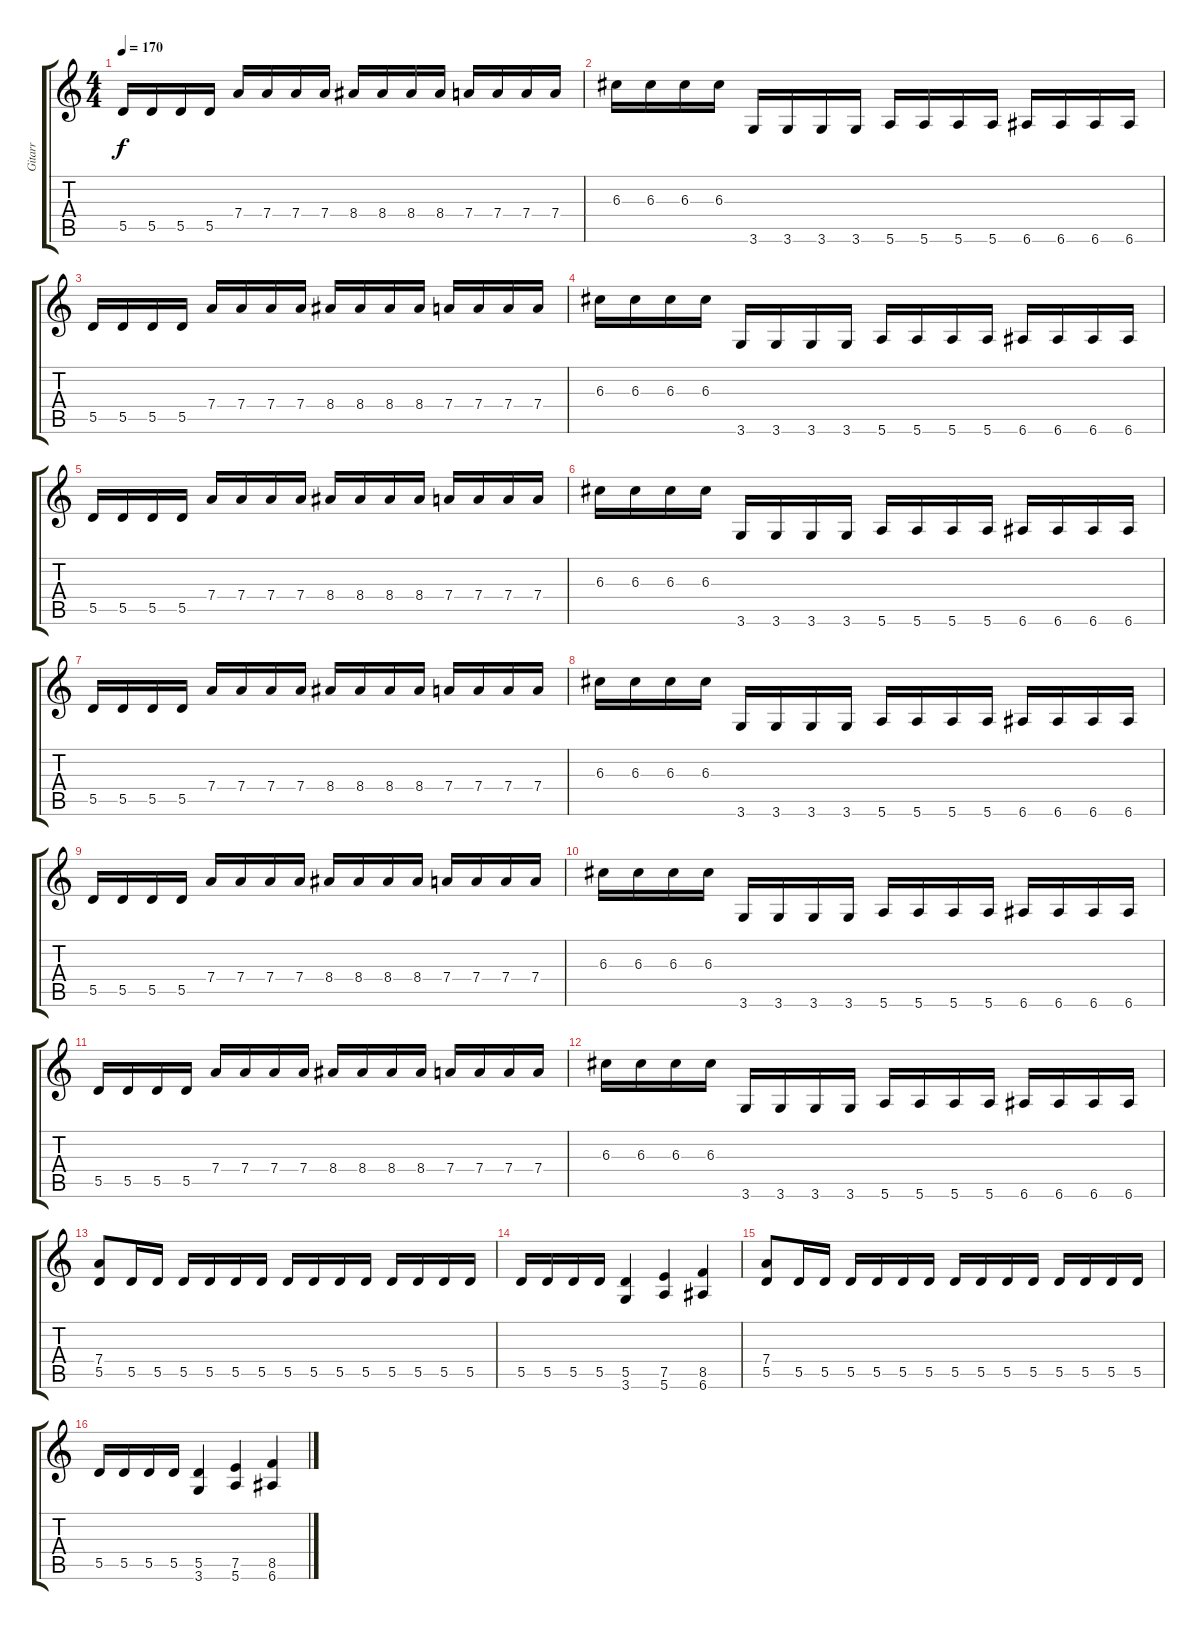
\track ("Gitarr" "Gitarr") {instrument distortionguitar}
\staff {score tabs}
\tuning (E4 B3 G3 D3 A2 E2) {hide}
\ts (4 4)
\tempo 170
\clef g2
\ks c
5.5.16{dy f instrument distortionguitar} 5.5.16 5.5.16 5.5.16 7.4.16 7.4.16 7.4.16 7.4.16 8.4.16 8.4.16 8.4.16 8.4.16 7.4.16 7.4.16 7.4.16 7.4.16 |
6.3.16 6.3.16 6.3.16 6.3.16 3.6.16 3.6.16 3.6.16 3.6.16 5.6.16 5.6.16 5.6.16 5.6.16 6.6.16 6.6.16 6.6.16 6.6.16 |
5.5.16 5.5.16 5.5.16 5.5.16 7.4.16 7.4.16 7.4.16 7.4.16 8.4.16 8.4.16 8.4.16 8.4.16 7.4.16 7.4.16 7.4.16 7.4.16 |
6.3.16 6.3.16 6.3.16 6.3.16 3.6.16 3.6.16 3.6.16 3.6.16 5.6.16 5.6.16 5.6.16 5.6.16 6.6.16 6.6.16 6.6.16 6.6.16 |
5.5.16 5.5.16 5.5.16 5.5.16 7.4.16 7.4.16 7.4.16 7.4.16 8.4.16 8.4.16 8.4.16 8.4.16 7.4.16 7.4.16 7.4.16 7.4.16 |
6.3.16 6.3.16 6.3.16 6.3.16 3.6.16 3.6.16 3.6.16 3.6.16 5.6.16 5.6.16 5.6.16 5.6.16 6.6.16 6.6.16 6.6.16 6.6.16 |
5.5.16 5.5.16 5.5.16 5.5.16 7.4.16 7.4.16 7.4.16 7.4.16 8.4.16 8.4.16 8.4.16 8.4.16 7.4.16 7.4.16 7.4.16 7.4.16 |
6.3.16 6.3.16 6.3.16 6.3.16 3.6.16 3.6.16 3.6.16 3.6.16 5.6.16 5.6.16 5.6.16 5.6.16 6.6.16 6.6.16 6.6.16 6.6.16 |
5.5.16 5.5.16 5.5.16 5.5.16 7.4.16 7.4.16 7.4.16 7.4.16 8.4.16 8.4.16 8.4.16 8.4.16 7.4.16 7.4.16 7.4.16 7.4.16 |
6.3.16 6.3.16 6.3.16 6.3.16 3.6.16 3.6.16 3.6.16 3.6.16 5.6.16 5.6.16 5.6.16 5.6.16 6.6.16 6.6.16 6.6.16 6.6.16 |
5.5.16 5.5.16 5.5.16 5.5.16 7.4.16 7.4.16 7.4.16 7.4.16 8.4.16 8.4.16 8.4.16 8.4.16 7.4.16 7.4.16 7.4.16 7.4.16 |
6.3.16 6.3.16 6.3.16 6.3.16 3.6.16 3.6.16 3.6.16 3.6.16 5.6.16 5.6.16 5.6.16 5.6.16 6.6.16 6.6.16 6.6.16 6.6.16 |
(7.4 5.5).8 5.5.16 5.5.16 5.5.16 5.5.16 5.5.16 5.5.16 5.5.16 5.5.16 5.5.16 5.5.16 5.5.16 5.5.16 5.5.16 5.5.16 |
5.5.16 5.5.16 5.5.16 5.5.16 (5.5 3.6).4 (7.5 5.6).4 (8.5 6.6).4 |
(7.4 5.5).8 5.5.16 5.5.16 5.5.16 5.5.16 5.5.16 5.5.16 5.5.16 5.5.16 5.5.16 5.5.16 5.5.16 5.5.16 5.5.16 5.5.16 |
5.5.16 5.5.16 5.5.16 5.5.16 (5.5 3.6).4 (7.5 5.6).4 (8.5 6.6).4
